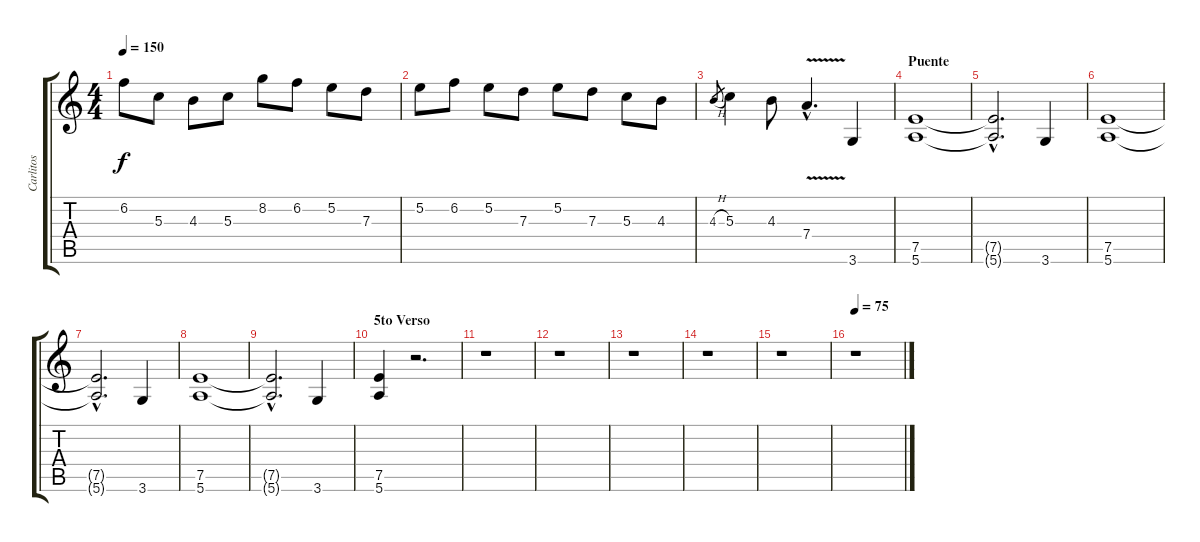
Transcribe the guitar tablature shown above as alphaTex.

\track ("Carlitos" "Carlitos") {instrument overdrivenguitar}
\staff {score tabs}
\tuning (E4 B3 G3 D3 A2 E2) {hide}
\ts (4 4)
\tempo 150
\clef g2
\ks c
6.2.8{dy f} 5.3.8 4.3.8 5.3.8 8.2.8 6.2.8 5.2.8 7.3.8 |
5.2.8 6.2.8 5.2.8 7.3.8 5.2.8 7.3.8 5.3.8 4.3.8 |
4.3{h}.8{gr} 5.3.4 4.3.8 7.4{v hac}.4{d} 3.6.4 |
\section ("" "Puente")
(7.5 5.6).1 |
(7.5{hac t} 5.6{hac t}).2{d} 3.6.4 |
(7.5 5.6).1 |
(7.5{hac t} 5.6{hac t}).2{d} 3.6.4 |
(7.5 5.6).1 |
(7.5{hac t} 5.6{hac t}).2{d} 3.6.4 |
\section ("" "5to Verso")
(7.5 5.6).4 r.2{d} |
r.1 |
r.1 |
r.1 |
r.1 |
r.1 |
\tempo 75
r.1
